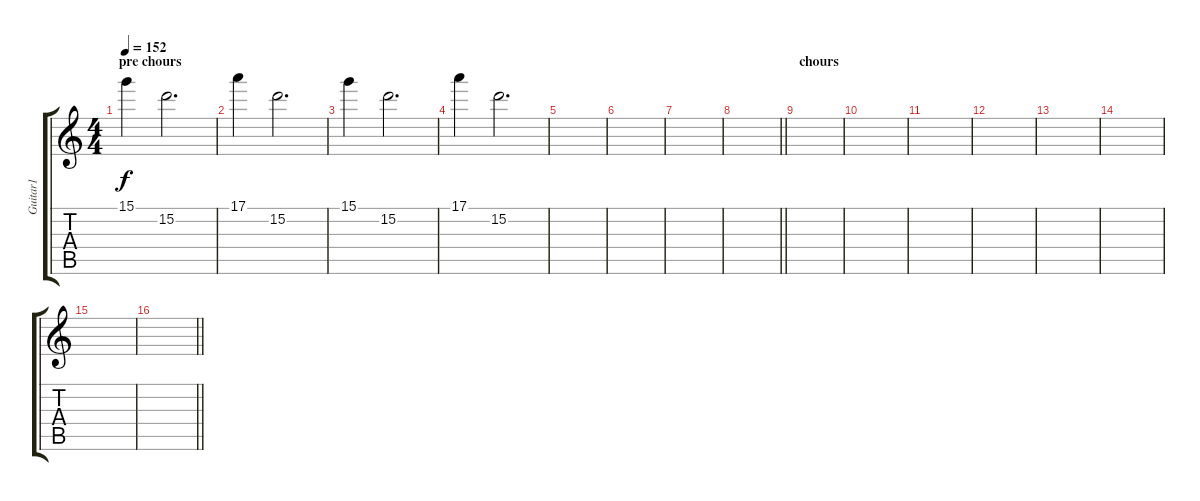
\track ("Guitar1" "Guitar1") {instrument electricguitarclean}
\staff {score tabs}
\tuning (E4 B3 G3 D3 A2 E2) {hide}
\ts (4 4)
\section ("" "pre chours")
\tempo 152
\clef g2
\ks c
15.1.4{dy f} 15.2.2{d} |
17.1.4 15.2.2{d} |
15.1.4 15.2.2{d} |
17.1.4 15.2.2{d} |
|
|
|
\barLineRight lightlight
|
\section ("" "chours")
|
|
|
|
|
|
|
\barLineRight lightlight
